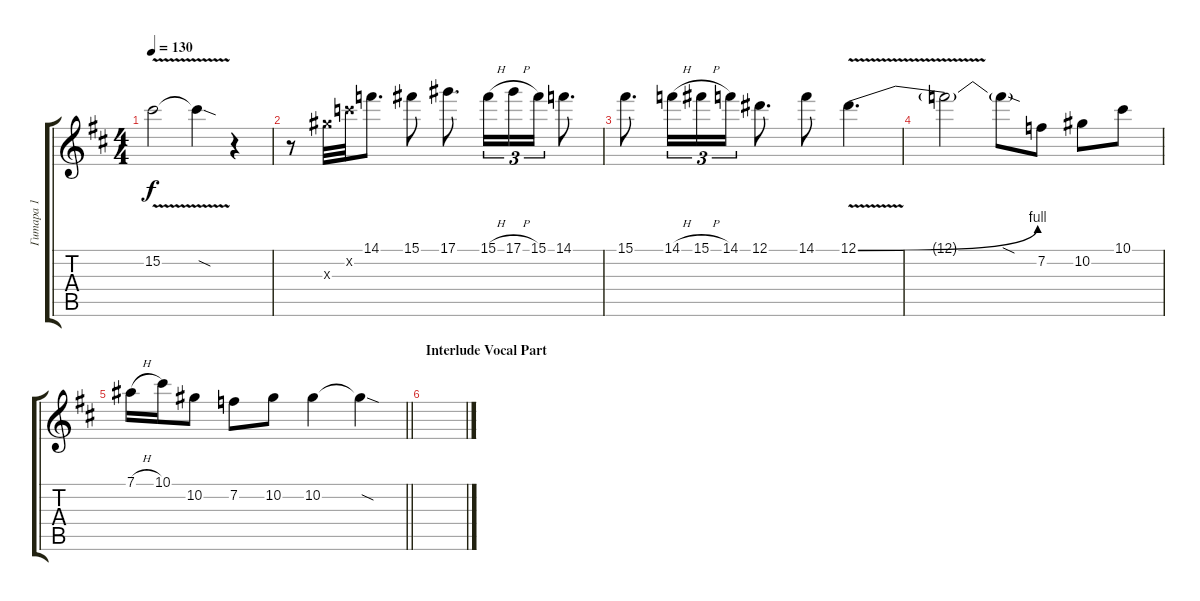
\track ("Гитара 1" "Гитара 1") {instrument distortionguitar}
\staff {score tabs}
\tuning (Eb4 Bb3 Gb3 Db3 Ab2 Eb2) {hide}
\ts (4 4)
\tempo 130
\clef g2
\ks bminor
15.2{v t}.2{dy f} 15.2{sod t}.4 r.4 |
r.8 14.3{x}.32 14.2{x}.32 14.1.8{d} 15.1.8 17.1.8{d} 15.1{h}.16{tu (3 2)} 17.1{h}.16{tu (3 2)} 15.1.16{tu (3 2)} 14.1.8{d} |
15.1.8{d} 14.1{h}.16{tu (3 2)} 15.1{h}.16{tu (3 2)} 14.1.16{tu (3 2)} 12.1.8{d} 14.1.8 12.1{be (bend 0 0 60 4) v}.4{d} |
12.1{t}.2 12.1{sod t}.8 7.2.8 10.2.8 10.1.8 |
\barLineRight lightlight
7.1{h}.16 10.1.16 10.2.8 7.2.8 10.2.8 10.2.4 10.2{sod t}.4 |
\section ("" "Interlude Vocal Part")
